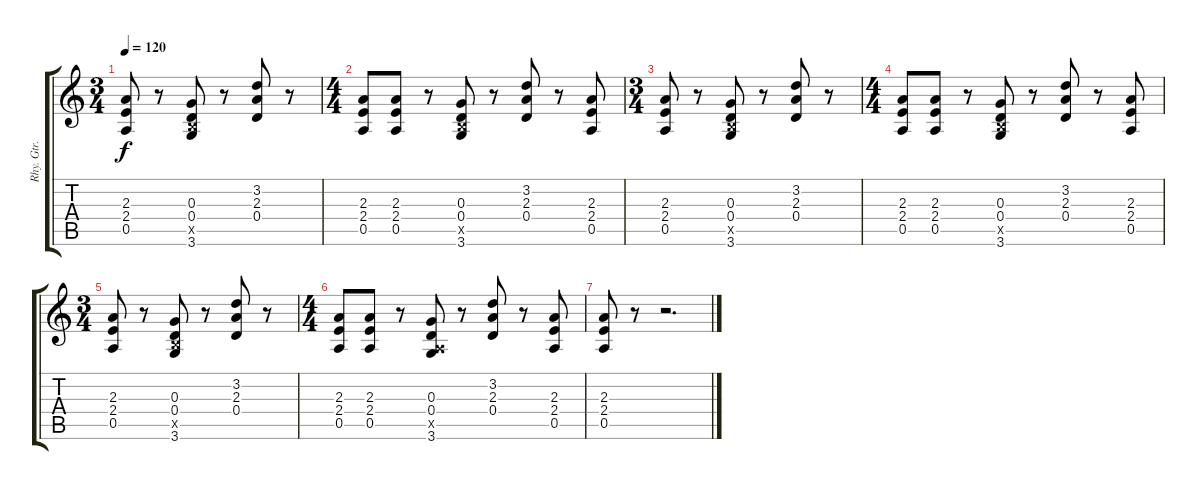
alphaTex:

\track ("Rhy. Gtr. 2" "Rhy. Gtr. ") {instrument distortionguitar}
\staff {score tabs}
\tuning (E4 B3 G3 D3 A2 E2) {hide}
\ts (3 4)
\tempo 120
\clef g2
\ks c
(2.3 2.4 0.5).8{dy f} r.8 (0.3 0.4 2.5{x} 3.6).8 r.8 (3.2 2.3 0.4).8 r.8 |
\ts (4 4)
(2.3 2.4 0.5).8 (2.3 2.4 0.5).8 r.8 (0.3 0.4 2.5{x} 3.6).8 r.8 (3.2 2.3 0.4).8 r.8 (2.3 2.4 0.5).8 |
\ts (3 4)
(2.3 2.4 0.5).8 r.8 (0.3 0.4 2.5{x} 3.6).8 r.8 (3.2 2.3 0.4).8 r.8 |
\ts (4 4)
(2.3 2.4 0.5).8 (2.3 2.4 0.5).8 r.8 (0.3 0.4 2.5{x} 3.6).8 r.8 (3.2 2.3 0.4).8 r.8 (2.3 2.4 0.5).8 |
\ts (3 4)
(2.3 2.4 0.5).8 r.8 (0.3 0.4 2.5{x} 3.6).8 r.8 (3.2 2.3 0.4).8 r.8 |
\ts (4 4)
(2.3 2.4 0.5).8 (2.3 2.4 0.5).8 r.8 (0.3 0.4 0.5{x} 3.6).8 r.8 (3.2 2.3 0.4).8 r.8 (2.3 2.4 0.5).8 |
(2.3 2.4 0.5).8 r.8 r.2{d}
